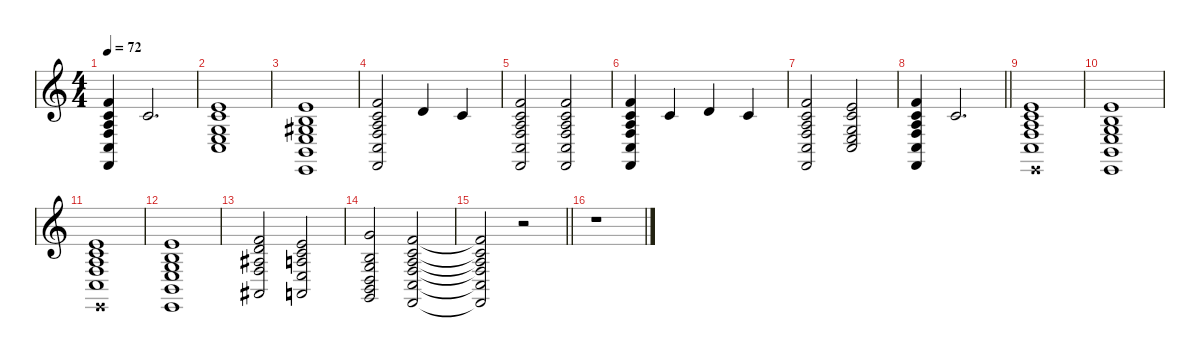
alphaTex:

\defaultSystemsLayout 4
\hideDynamics
\bracketExtendMode nobrackets
\singleTrackTrackNamePolicy hidden
\multiTrackTrackNamePolicy hidden
\otherSystemsTrackNameOrientation horizontal
\track ("Keys" "vln.") {instrument synthstrings1}
\staff {score}
\tuning (E4 B3 G3 D3 A2 E2)
\ts (4 4)
\tempo 72
\clef g2
\ks c
(1.1 1.2 2.3 3.4 3.5 1.6).4{dy mf beam Up} 1.2.2{d dy f beam Up} |
(0.1 1.2 0.3 2.4 3.5).1{beam Up} |
(0.1 0.2 1.3{acc #} 2.4 2.5 0.6).1{dy mf beam Up} |
(1.1 1.2 2.3 3.4 3.5 1.6).2{beam Up} 3.2.4{dy f beam Up} 1.2.4{dy mf beam Up} |
(1.1 1.2 2.3 3.4 3.5 1.6).2{beam Up} (1.1 1.2 2.3 3.4 3.5 1.6).2{dy f beam Up} |
(1.1 1.2 2.3 3.4 3.5 1.6).4{dy mf beam Up} 1.2.4{dy f beam Up} 3.2.4{dy mf beam Up} 1.2.4{beam Up} |
(1.1 1.2 2.3 3.4 3.5 1.6).2{beam Up} (0.1 1.2 0.3 2.4 3.5).2{dy f beam Up} |
\barLineRight lightlight
(1.1 1.2 2.3 3.4 3.5 1.6).4{dy mf beam Up} 1.2.2{d dy f beam Up} |
(0.1 1.2 2.3 3.4 3.5 0.6{x}).1{dy mp beam Up} |
(0.1 0.2 0.3 2.4 2.5 0.6).1{dy f beam Up} |
(0.1 1.2 2.3 3.4 3.5 0.6{x}).1{beam Up} |
(0.1 0.2 0.3 2.4 2.5 0.6).1{beam Up} |
(1.1 3.2 3.3{acc #} 3.4 1.5{acc #}).2{beam Up} (0.1 1.2 2.3 2.4 0.5).2{beam Up} |
(3.1 0.2 0.3 0.4 2.5 3.6).2{beam Up} (1.1 1.2 2.3 3.4 3.5 1.6).2{beam Up} |
\barLineRight lightlight
(1.1{t} 1.2{t} 2.3{t} 3.4{t} 3.5{t} 1.6{t}).2{beam Up} r.2{beam Up} |
r.1{beam Down}
